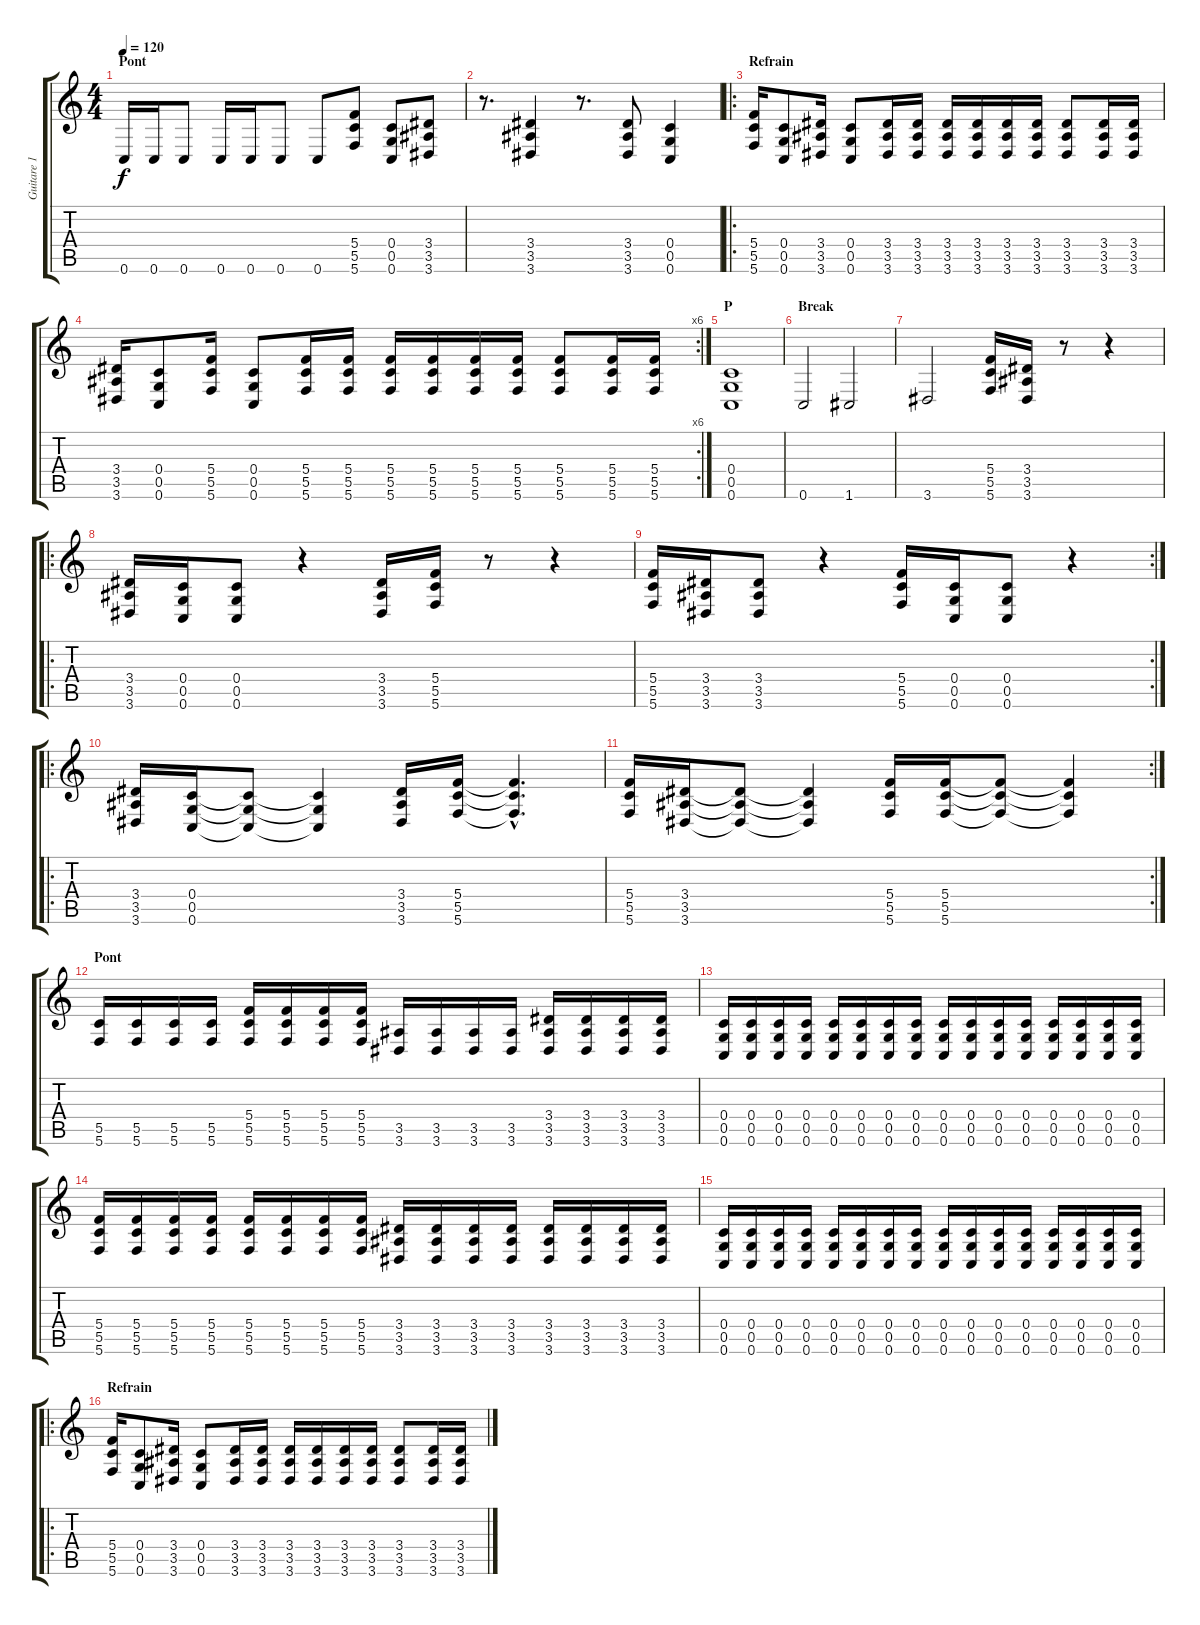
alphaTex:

\track ("Guitare 1" "Guitare 1") {instrument distortionguitar}
\staff {score tabs}
\tuning (D4 A3 F3 C3 G2 C2) {hide}
\ts (4 4)
\section ("" "Pont")
\tempo 120
\clef g2
\ks c
0.6.16{dy f} 0.6.16 0.6.8 0.6.16 0.6.16 0.6.8 0.6.8 (5.4 5.5 5.6).8 (0.4 0.5 0.6).8 (3.4 3.5 3.6).8 |
r.8{d} (3.4 3.5 3.6).4 r.8{d} (3.4 3.5 3.6).8 (0.4 0.5 0.6).4 |
\ro
\section ("" "Refrain")
(5.4 5.5 5.6).16 (0.4 0.5 0.6).8 (3.4 3.5 3.6).16 (0.4 0.5 0.6).8 (3.4 3.5 3.6).16 (3.4 3.5 3.6).16 (3.4 3.5 3.6).16 (3.4 3.5 3.6).16 (3.4 3.5 3.6).16 (3.4 3.5 3.6).16 (3.4 3.5 3.6).8 (3.4 3.5 3.6).16 (3.4 3.5 3.6).16 |
\rc 6
(3.4 3.5 3.6).16 (0.4 0.5 0.6).8 (5.4 5.5 5.6).16 (0.4 0.5 0.6).8 (5.4 5.5 5.6).16 (5.4 5.5 5.6).16 (5.4 5.5 5.6).16 (5.4 5.5 5.6).16 (5.4 5.5 5.6).16 (5.4 5.5 5.6).16 (5.4 5.5 5.6).8 (5.4 5.5 5.6).16 (5.4 5.5 5.6).16 |
\section ("" "P")
(0.4 0.5 0.6).1 |
\section ("" "Break")
0.6.2 1.6.2 |
3.6.2 (5.4 5.5 5.6).16 (3.4 3.5 3.6).16 r.8 r.4 |
\ro
(3.4 3.5 3.6).16 (0.4 0.5 0.6).16 (0.4 0.5 0.6).8 r.4 (3.4 3.5 3.6).16 (5.4 5.5 5.6).16 r.8 r.4 |
\rc 2
(5.4 5.5 5.6).16 (3.4 3.5 3.6).16 (3.4 3.5 3.6).8 r.4 (5.4 5.5 5.6).16 (0.4 0.5 0.6).16 (0.4 0.5 0.6).8 r.4 |
\ro
(3.4 3.5 3.6).16 (0.4 0.5 0.6).16 (0.4{t} 0.5{t} 0.6{t}).8 (0.4{t} 0.5{t} 0.6{t}).4 (3.4 3.5 3.6).16 (5.4 5.5 5.6).16 (5.4{hac t} 5.5{hac t} 5.6{hac t}).4{d} |
\rc 2
(5.4 5.5 5.6).16 (3.4 3.5 3.6).16 (3.4{t} 3.5{t} 3.6{t}).8 (3.4{t} 3.5{t} 3.6{t}).4 (5.4 5.5 5.6).16 (5.4 5.5 5.6).16 (5.4{t} 5.5{t} 5.6{t}).8 (5.4{t} 5.5{t} 5.6{t}).4 |
\section ("" "Pont")
(5.5 5.6).16 (5.5 5.6).16 (5.5 5.6).16 (5.5 5.6).16 (5.4 5.5 5.6).16 (5.4 5.5 5.6).16 (5.4 5.5 5.6).16 (5.4 5.5 5.6).16 (3.5 3.6).16 (3.5 3.6).16 (3.5 3.6).16 (3.5 3.6).16 (3.4 3.5 3.6).16 (3.4 3.5 3.6).16 (3.4 3.5 3.6).16 (3.4 3.5 3.6).16 |
(0.4 0.5 0.6).16 (0.4 0.5 0.6).16 (0.4 0.5 0.6).16 (0.4 0.5 0.6).16 (0.4 0.5 0.6).16 (0.4 0.5 0.6).16 (0.4 0.5 0.6).16 (0.4 0.5 0.6).16 (0.4 0.5 0.6).16 (0.4 0.5 0.6).16 (0.4 0.5 0.6).16 (0.4 0.5 0.6).16 (0.4 0.5 0.6).16 (0.4 0.5 0.6).16 (0.4 0.5 0.6).16 (0.4 0.5 0.6).16 |
(5.4 5.5 5.6).16 (5.4 5.5 5.6).16 (5.4 5.5 5.6).16 (5.4 5.5 5.6).16 (5.4 5.5 5.6).16 (5.4 5.5 5.6).16 (5.4 5.5 5.6).16 (5.4 5.5 5.6).16 (3.4 3.5 3.6).16 (3.4 3.5 3.6).16 (3.4 3.5 3.6).16 (3.4 3.5 3.6).16 (3.4 3.5 3.6).16 (3.4 3.5 3.6).16 (3.4 3.5 3.6).16 (3.4 3.5 3.6).16 |
(0.4 0.5 0.6).16 (0.4 0.5 0.6).16 (0.4 0.5 0.6).16 (0.4 0.5 0.6).16 (0.4 0.5 0.6).16 (0.4 0.5 0.6).16 (0.4 0.5 0.6).16 (0.4 0.5 0.6).16 (0.4 0.5 0.6).16 (0.4 0.5 0.6).16 (0.4 0.5 0.6).16 (0.4 0.5 0.6).16 (0.4 0.5 0.6).16 (0.4 0.5 0.6).16 (0.4 0.5 0.6).16 (0.4 0.5 0.6).16 |
\ro
\section ("" "Refrain")
(5.4 5.5 5.6).16 (0.4 0.5 0.6).8 (3.4 3.5 3.6).16 (0.4 0.5 0.6).8 (3.4 3.5 3.6).16 (3.4 3.5 3.6).16 (3.4 3.5 3.6).16 (3.4 3.5 3.6).16 (3.4 3.5 3.6).16 (3.4 3.5 3.6).16 (3.4 3.5 3.6).8 (3.4 3.5 3.6).16 (3.4 3.5 3.6).16
